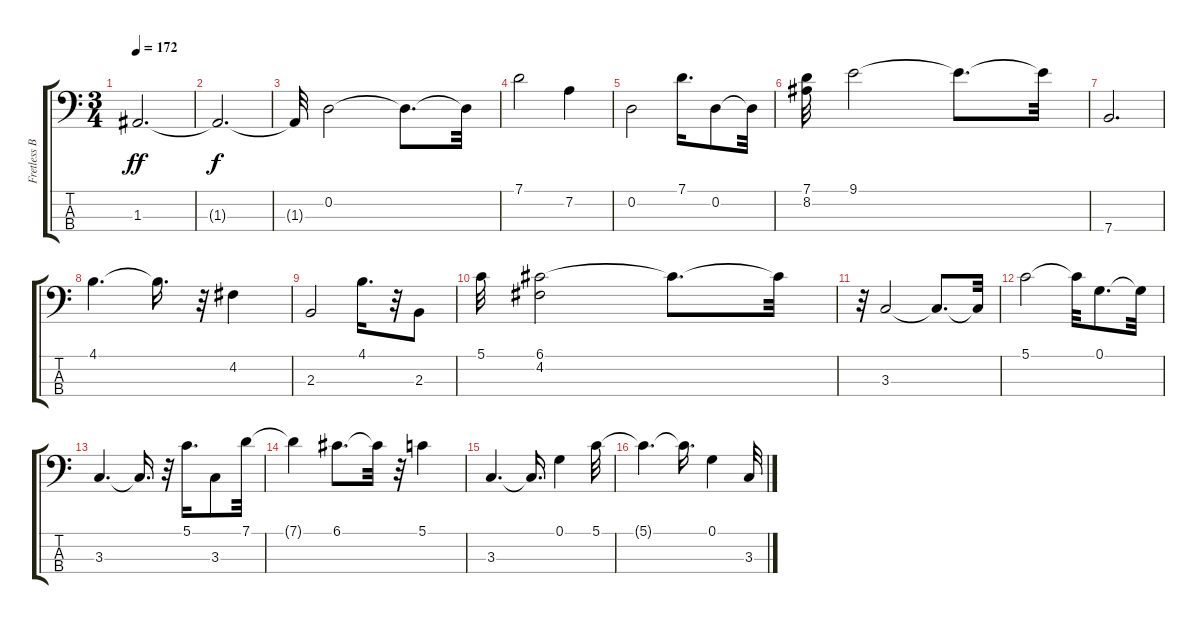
\track ("Fretless Bass" "Fretless B") {instrument fretlessbass}
\staff {score tabs}
\tuning (G2 D2 A1 E1) {hide}
\ts (3 4)
\tempo 172
\clef f4
\ks c
1.3.2{d dy ff instrument fretlessbass} |
1.3{t}.2{d dy f} |
1.3{t}.32 0.2.2 0.2{t}.8{d} 0.2{t}.32 |
7.1.2 7.2.4 |
0.2.2 7.1.16{d} 0.2.8 0.2{t}.32 |
(7.1 8.2).32 9.1.2 9.1{t}.8{d} 9.1{t}.32 |
7.4.2{d} |
4.1.4{d} 4.1{t}.16{d} r.32 4.2.4 |
2.3.2 4.1.16{d} r.32 2.3.8 |
5.1.32 (6.1 4.2).2 6.1{t}.8{d} 6.1{t}.32 |
r.32 3.3.2 3.3{t}.8{d} 3.3{t}.32 |
5.1.2 5.1{t}.32 0.1.8{d} 0.1{t}.32 |
3.3.4{d} 3.3{t}.16{d} r.32 5.1.16{d} 3.3.8 7.1.32 |
7.1{t}.4 6.1.8{d} 6.1{t}.32 r.32 5.1.4 |
3.3.4{d} 3.3{t}.16{d} 0.1.4 5.1.32 |
5.1{t}.4{d} 5.1{t}.16{d} 0.1.4 3.3.32
